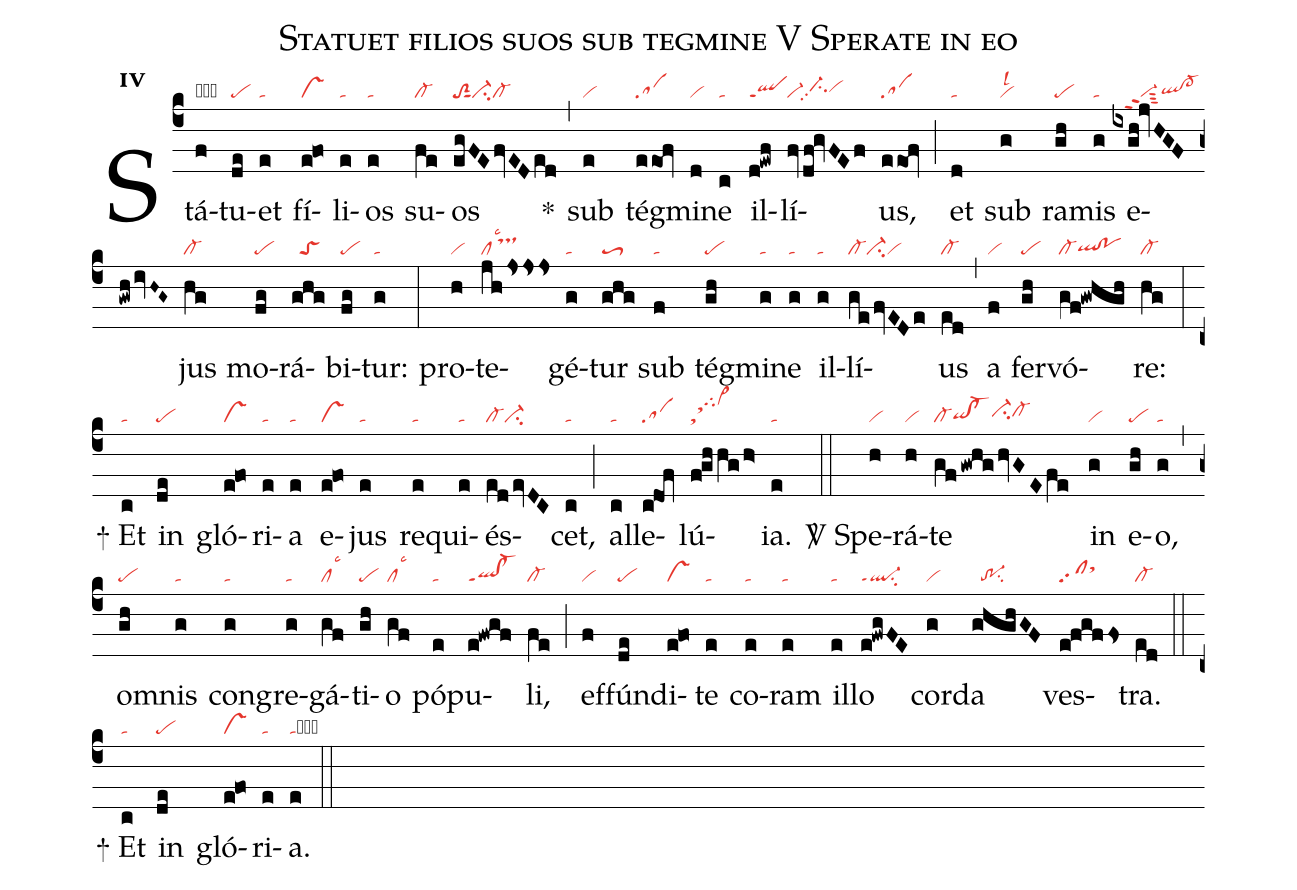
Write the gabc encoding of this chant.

name:Statuet filios suos sub tegmine V Sperate in eo;
office-part:re;
mode:4;
nabc-lines:1;
%%
initial-style: 1;
name: Statuet filios sus sub tegmine;
mode: 4;
office-part: Responsorium;
annotation: Resp.;
annotation: iv;
nabc-lines: 1;
%%
(c4) Stá(f|obvi)tu(de|pe)et(e|ta) fí(e!fo|vs)li(e|ta)os(e|ta) su(fe|cl-)os(egFEfvEDed|toS2sut1ci-cl-) <sp>*</sp>(,) sub(e|vi) tég(eeof|sa)mi(d|vi)ne(c|ta) il(d!ewf|qlppt1)lí(fv/df!gvFEf|vi-/ci-hhpp2vihh)us,(eeof|sa) (;) et(d|ta) sub(g|vilsl2) ra(gh|pe)mis(g|ta) e(ixgh!jvHGF/gwh/ivH~G~|///vi-ppt2sut3qlhg!cl->hg)jus(hg|cl-) mo(fg|pe)rá(ghg|//toS)bi(fg|pe)tur:(g|ta) (:) pro(h|vi)te(jh/jsss|cllsc3`tshj)gé(g|ta)tur(ghg|toS3) sub(f|ta) tég(gh|pe)mi(g|ta)ne(g|ta) il(g|ta)lí(ge/fvEDe|cl-ci-vi)us(ed|cl-) (,) a(f|vi) fer(gh|pe)vó(gf!gwhgh|cl-qlhg!pohg)re:(hg|cl-) (:)

<sp>+</sp> Et(c|ta) in(de|pe) gló(e!fo|vs)ri(e|ta)a(e|ta) e(e!fo|vs)jus(e|ta) re(e|ta)qui(e|ta)és(ed/evDC|cl-ci-)cet,(c|ta) (;) al(c|ta)le(c!dof|sa)lú(f!ghhg/h>|ststhjtghlvi>hl)ia.(e|ta) (::)

<sp>V/</sp> Spe(h|vi)rá(h|vi)te(gf/gwhg/hvGEfe|cl-qihg!cl-hgci-hhcl-hh) in(g|vi) e(gh|pe)o,(g|ta) (,) om(gh|pe)nis(g|ta) con(g|ta)gre(g|ta)gá(gf|cllsc3)ti(gh|pe)o(gf|cllsc3) pó(e|ta)pu(e!fwgf|ql!cl-ppt1)li,(fe|cl-) (;) ef(f|vi)fún(de|pe)di(e!fo|vs)te(e|ta) co(e|ta)ram(e|ta) il(e|ta)lo(e!fwgFE|ql-ppt1su2) cor(g|vi)da(ghghGF|//tr-1su2) ves(e!fgffs|sfsthj)tra.(ed|cl-) (::)

<sp>+</sp> Et(c|ta) in(de|pe) gló(e!fo|vs)ri(e|ta)a.(e|tacb) (::)
